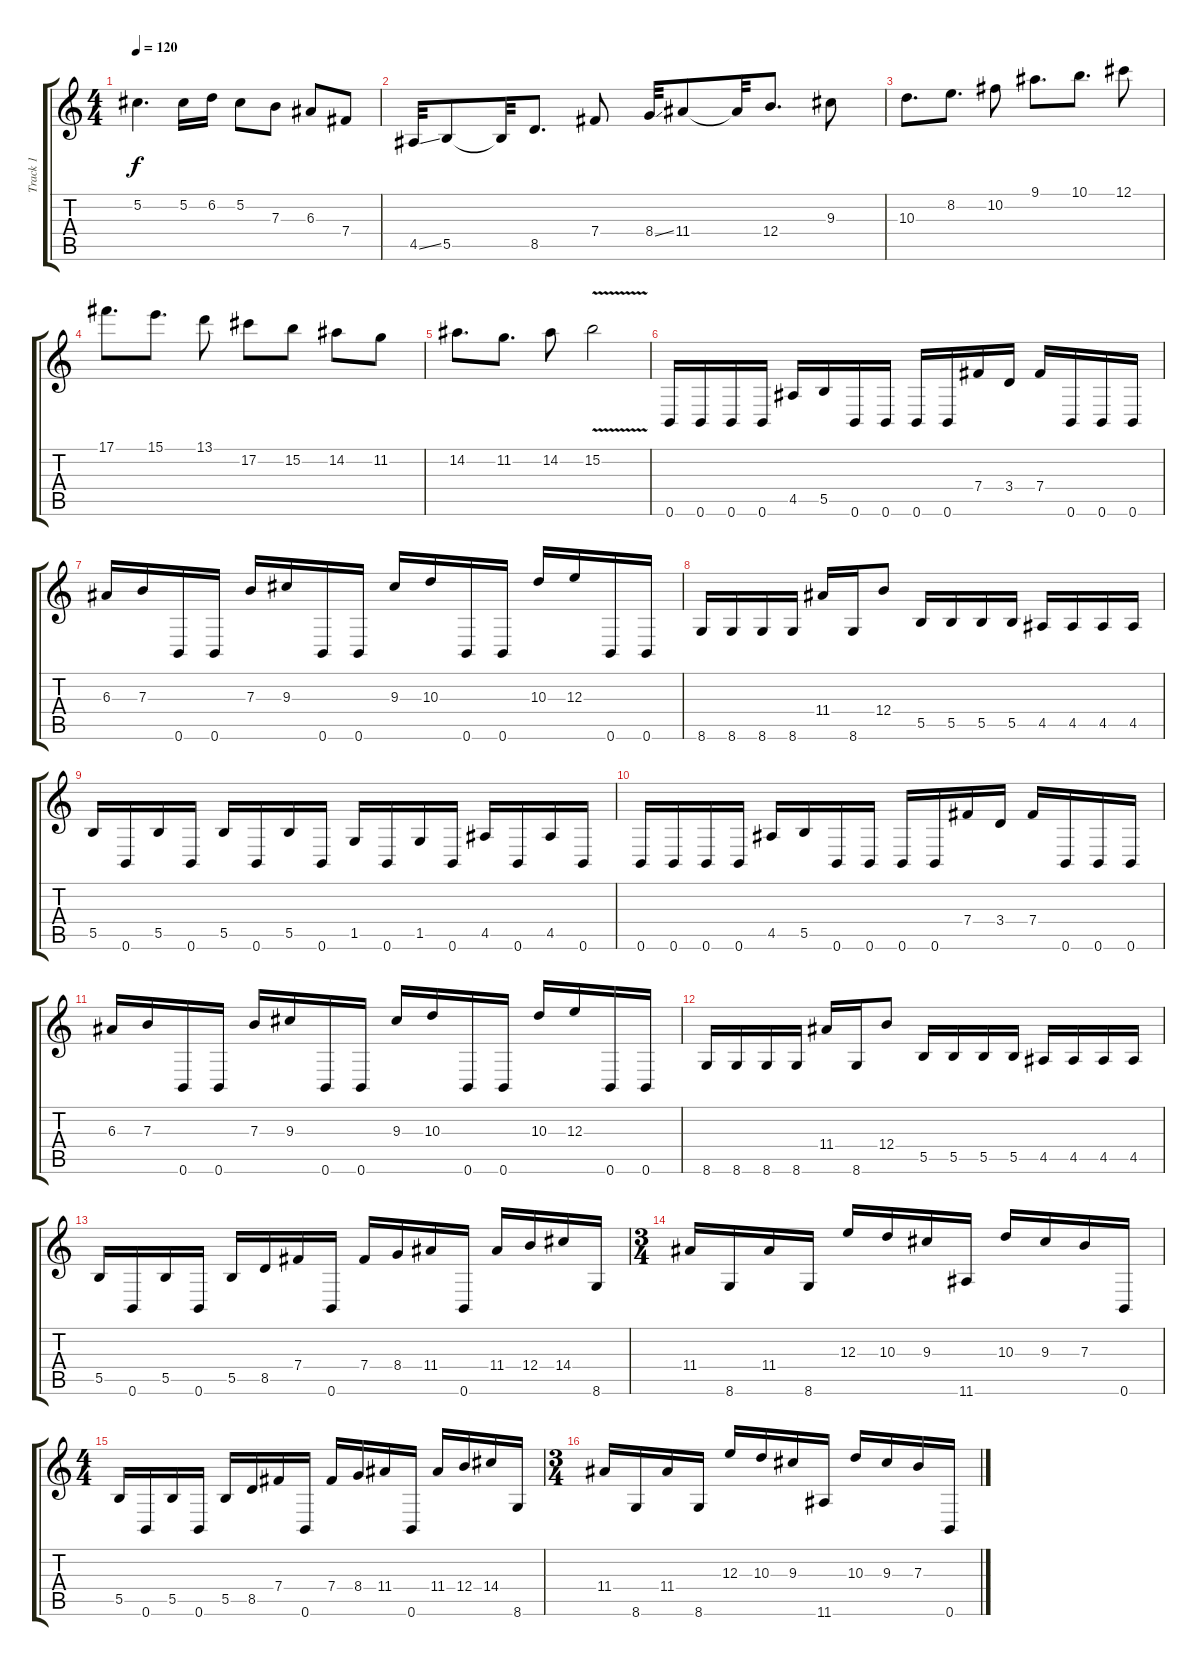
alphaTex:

\track ("Track 1" "Track 1") {instrument distortionguitar}
\staff {score tabs}
\tuning (Db4 Ab3 E3 B2 Gb2 B1) {hide}
\ts (4 4)
\tempo 120
\clef g2
\ks c
5.2{t}.4{d dy f} 5.2.16 6.2.16 5.2.8 7.3.8 6.3.8 7.4.8 |
4.5{ss}.32 5.5.8 5.5{t}.32 8.5.8{d} 7.4.8 8.4{ss}.32 11.4.8 11.4{t}.32 12.4.8{d} 9.3.8 |
10.3.8{d} 8.2.8{d} 10.2.8 9.1.8{d} 10.1.8{d} 12.1.8 |
17.1.8{d} 15.1.8{d} 13.1.8 17.2.8 15.2.8 14.2.8 11.2.8 |
14.2.8{d} 11.2.8{d} 14.2.8 15.2{v}.2 |
0.6.16 0.6.16 0.6.16 0.6.16 4.5.16 5.5.16 0.6.16 0.6.16 0.6.16 0.6.16 7.4.16 3.4.16 7.4.16 0.6.16 0.6.16 0.6.16 |
6.3.16 7.3.16 0.6.16 0.6.16 7.3.16 9.3.16 0.6.16 0.6.16 9.3.16 10.3.16 0.6.16 0.6.16 10.3.16 12.3.16 0.6.16 0.6.16 |
8.6.16 8.6.16 8.6.16 8.6.16 11.4.16 8.6.16 12.4.8 5.5.16 5.5.16 5.5.16 5.5.16 4.5.16 4.5.16 4.5.16 4.5.16 |
5.5.16 0.6.16 5.5.16 0.6.16 5.5.16 0.6.16 5.5.16 0.6.16 1.5.16 0.6.16 1.5.16 0.6.16 4.5.16 0.6.16 4.5.16 0.6.16 |
0.6.16 0.6.16 0.6.16 0.6.16 4.5.16 5.5.16 0.6.16 0.6.16 0.6.16 0.6.16 7.4.16 3.4.16 7.4.16 0.6.16 0.6.16 0.6.16 |
6.3.16 7.3.16 0.6.16 0.6.16 7.3.16 9.3.16 0.6.16 0.6.16 9.3.16 10.3.16 0.6.16 0.6.16 10.3.16 12.3.16 0.6.16 0.6.16 |
8.6.16 8.6.16 8.6.16 8.6.16 11.4.16 8.6.16 12.4.8 5.5.16 5.5.16 5.5.16 5.5.16 4.5.16 4.5.16 4.5.16 4.5.16 |
5.5.16 0.6.16 5.5.16 0.6.16 5.5.16 8.5.16 7.4.16 0.6.16 7.4.16 8.4.16 11.4.16 0.6.16 11.4.16 12.4.16 14.4.16 8.6.16 |
\ts (3 4)
11.4.16 8.6.16 11.4.16 8.6.16 12.3.16 10.3.16 9.3.16 11.6.16 10.3.16 9.3.16 7.3.16 0.6.16 |
\ts (4 4)
5.5.16 0.6.16 5.5.16 0.6.16 5.5.16 8.5.16 7.4.16 0.6.16 7.4.16 8.4.16 11.4.16 0.6.16 11.4.16 12.4.16 14.4.16 8.6.16 |
\ts (3 4)
11.4.16 8.6.16 11.4.16 8.6.16 12.3.16 10.3.16 9.3.16 11.6.16 10.3.16 9.3.16 7.3.16 0.6.16
